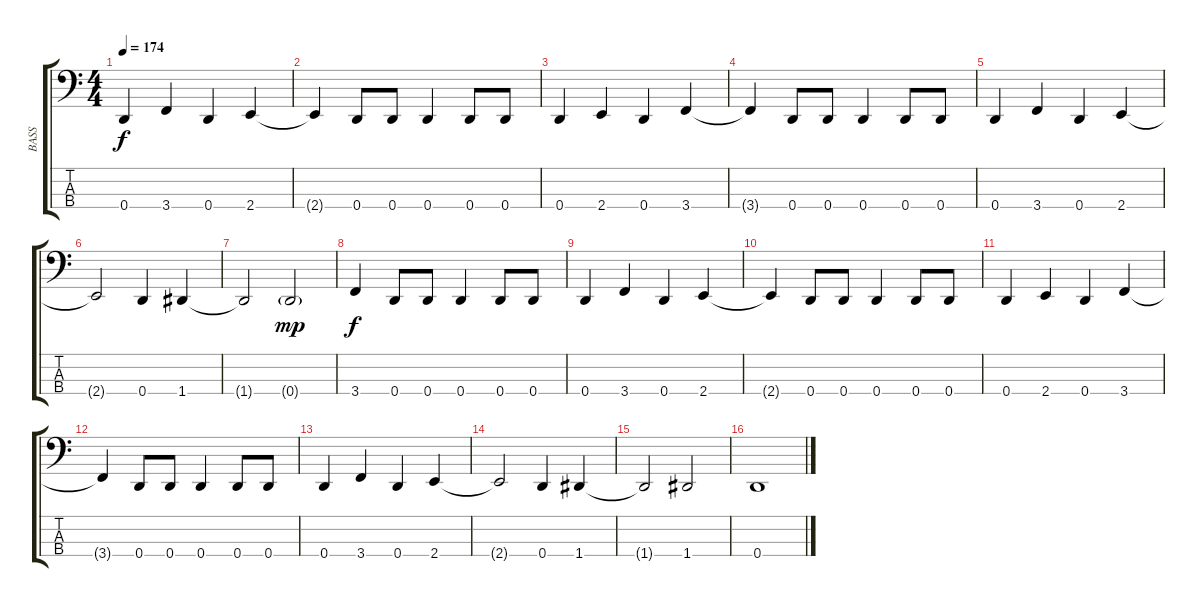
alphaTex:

\track ("BASS" "BASS") {instrument electricbassfinger}
\staff {score tabs}
\tuning (F2 C2 G1 D1) {hide}
\ts (4 4)
\tempo 174
\clef f4
\ks c
0.4.4{dy f} 3.4.4 0.4.4 2.4.4 |
2.4{t}.4 0.4.8 0.4.8 0.4.4 0.4.8 0.4.8 |
0.4.4 2.4.4 0.4.4 3.4.4 |
3.4{t}.4 0.4.8 0.4.8 0.4.4 0.4.8 0.4.8 |
0.4.4 3.4.4 0.4.4 2.4.4 |
2.4{t}.2 0.4.4 1.4.4 |
1.4{t}.2 0.4{g}.2{dy mp} |
3.4.4{dy f} 0.4.8 0.4.8 0.4.4 0.4.8 0.4.8 |
0.4.4 3.4.4 0.4.4 2.4.4 |
2.4{t}.4 0.4.8 0.4.8 0.4.4 0.4.8 0.4.8 |
0.4.4 2.4.4 0.4.4 3.4.4 |
3.4{t}.4 0.4.8 0.4.8 0.4.4 0.4.8 0.4.8 |
0.4.4 3.4.4 0.4.4 2.4.4 |
2.4{t}.2 0.4.4 1.4.4 |
1.4{t}.2 1.4.2 |
0.4.1
